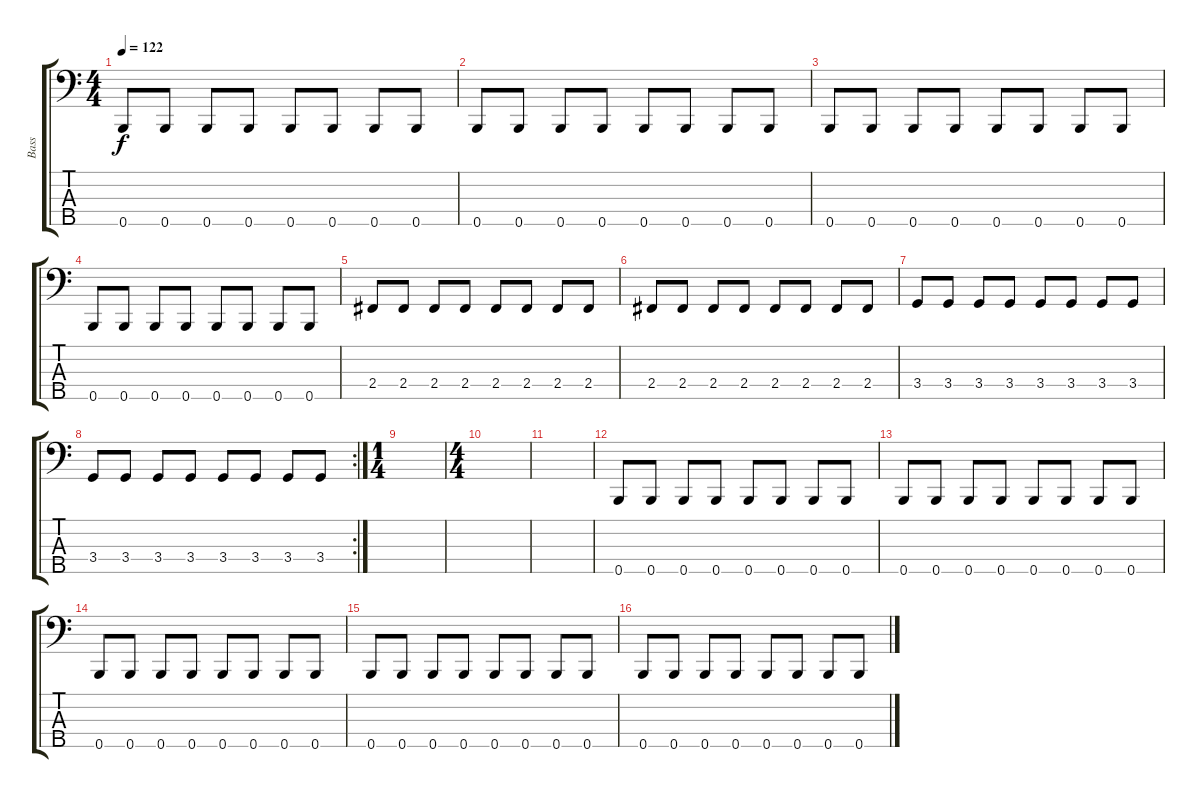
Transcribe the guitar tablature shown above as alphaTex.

\track ("Bass" "Bass") {instrument electricbasspick}
\staff {score tabs}
\tuning (G2 D2 A1 E1 B0) {hide}
\ts (4 4)
\tempo 122
\clef f4
\ks c
0.5.8{dy f instrument electricbasspick} 0.5.8 0.5.8 0.5.8 0.5.8 0.5.8 0.5.8 0.5.8 |
0.5.8 0.5.8 0.5.8 0.5.8 0.5.8 0.5.8 0.5.8 0.5.8 |
0.5.8 0.5.8 0.5.8 0.5.8 0.5.8 0.5.8 0.5.8 0.5.8 |
0.5.8 0.5.8 0.5.8 0.5.8 0.5.8 0.5.8 0.5.8 0.5.8 |
2.4.8 2.4.8 2.4.8 2.4.8 2.4.8 2.4.8 2.4.8 2.4.8 |
2.4.8 2.4.8 2.4.8 2.4.8 2.4.8 2.4.8 2.4.8 2.4.8 |
3.4.8 3.4.8 3.4.8 3.4.8 3.4.8 3.4.8 3.4.8 3.4.8 |
\rc 2
3.4.8 3.4.8 3.4.8 3.4.8 3.4.8 3.4.8 3.4.8 3.4.8 |
\ts (1 4)
|
\ts (4 4)
|
|
0.5.8 0.5.8 0.5.8 0.5.8 0.5.8 0.5.8 0.5.8 0.5.8 |
0.5.8 0.5.8 0.5.8 0.5.8 0.5.8 0.5.8 0.5.8 0.5.8 |
0.5.8 0.5.8 0.5.8 0.5.8 0.5.8 0.5.8 0.5.8 0.5.8 |
0.5.8 0.5.8 0.5.8 0.5.8 0.5.8 0.5.8 0.5.8 0.5.8 |
0.5.8 0.5.8 0.5.8 0.5.8 0.5.8 0.5.8 0.5.8 0.5.8
